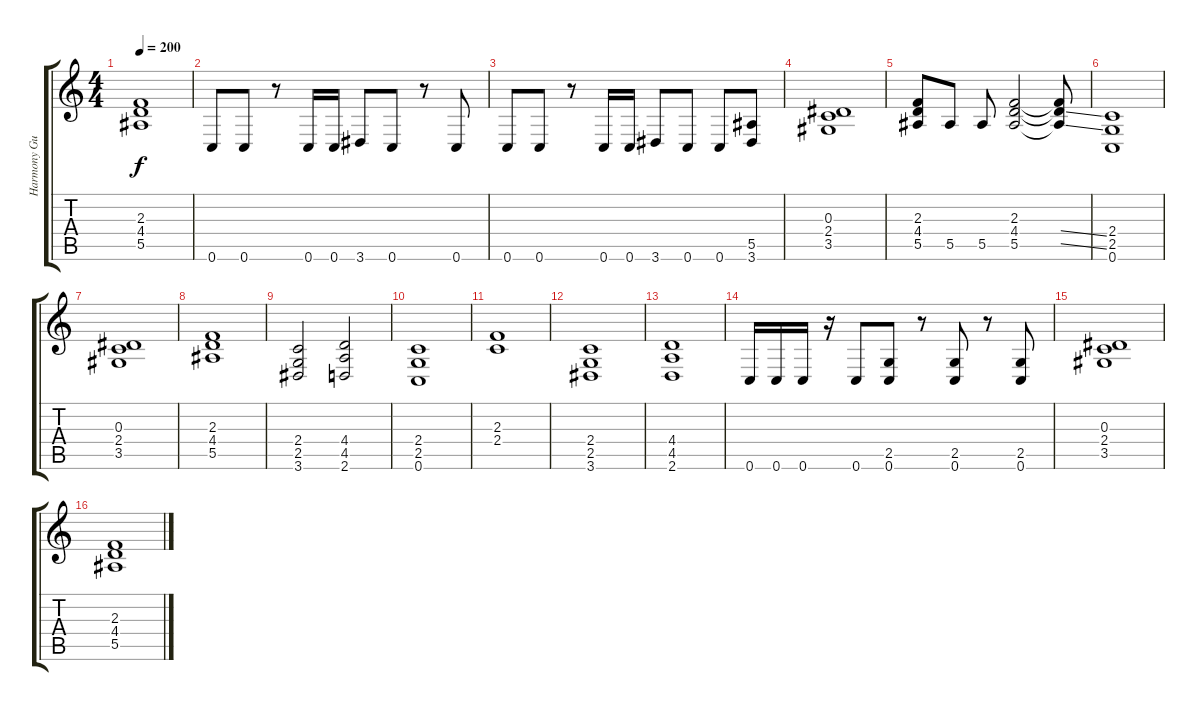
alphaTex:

\track ("Harmony Guitar" "Harmony Gu") {instrument distortionguitar}
\staff {score tabs}
\tuning (C4 G3 Eb3 Bb2 F2 C2) {hide}
\ts (4 4)
\tempo 200
\clef g2
\ks c
(2.3 4.4 5.5).1{dy f} |
0.6.8 0.6.8 r.8 0.6.16 0.6.16 3.6.8 0.6.8 r.8 0.6.8 |
0.6.8 0.6.8 r.8 0.6.16 0.6.16 3.6.8 0.6.8 0.6.8 (5.5 3.6).8 |
(0.3 2.4 3.5).1 |
(2.3 4.4 5.5).8 5.5.8 5.5.8 (2.3 4.4 5.5).2 (2.3{t} 4.4{ss t} 5.5{ss t}).8 |
(2.4 2.5 0.6).1 |
(0.3 2.4 3.5).1 |
(2.3 4.4 5.5).1 |
(2.4 2.5 3.6).2 (4.4 4.5 2.6).2 |
(2.4 2.5 0.6).1 |
(2.3 2.4).1 |
(2.4 2.5 3.6).1 |
(4.4 4.5 2.6).1 |
0.6.16 0.6.16 0.6.16 r.16 0.6.8 (2.5 0.6).8 r.8 (2.5 0.6).8 r.8 (2.5 0.6).8 |
(0.3 2.4 3.5).1 |
(2.3 4.4 5.5).1
